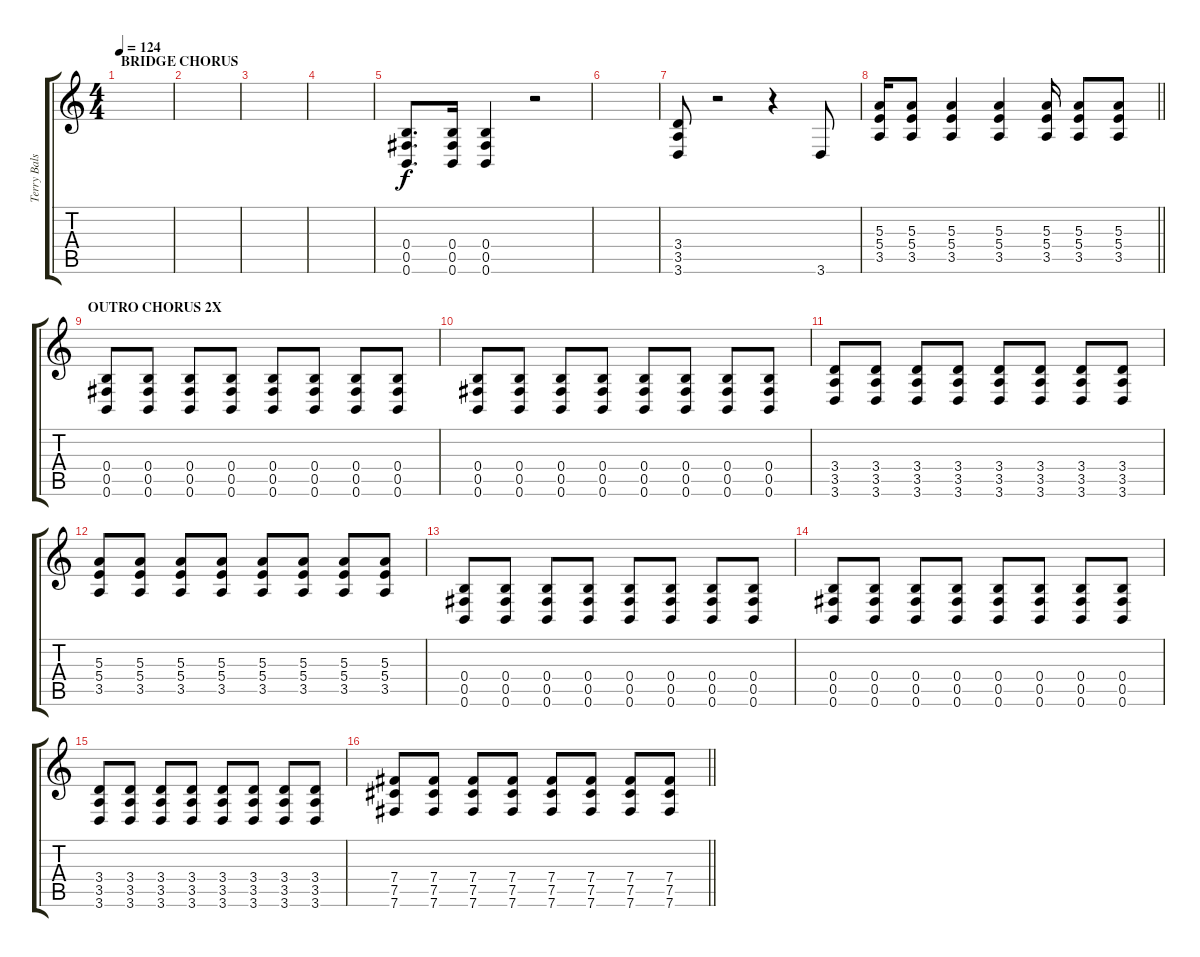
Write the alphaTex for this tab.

\track ("Terry Balsamo - lead and rhythm guitar" "Terry Bals") {instrument overdrivenguitar}
\staff {score tabs}
\tuning (Db4 Ab3 E3 B2 Gb2 B1) {hide}
\ts (4 4)
\section ("" "BRIDGE CHORUS")
\tempo 124
\clef g2
\ks c
|
|
|
|
(0.4 0.5 0.6).8{d} (0.4 0.5 0.6).16 (0.4 0.5 0.6).4 r.2 |
|
(3.4 3.5 3.6).8 r.2 r.4 3.6.8 |
\barLineRight lightlight
(5.3 5.4 3.5).16 (5.3 5.4 3.5).8 (5.3 5.4 3.5).4 (5.3 5.4 3.5).4 (5.3 5.4 3.5).16 (5.3 5.4 3.5).8 (5.3 5.4 3.5).8 |
\section ("" "OUTRO CHORUS 2X")
(0.4 0.5 0.6).8 (0.4 0.5 0.6).8 (0.4 0.5 0.6).8 (0.4 0.5 0.6).8 (0.4 0.5 0.6).8 (0.4 0.5 0.6).8 (0.4 0.5 0.6).8 (0.4 0.5 0.6).8 |
(0.4 0.5 0.6).8 (0.4 0.5 0.6).8 (0.4 0.5 0.6).8 (0.4 0.5 0.6).8 (0.4 0.5 0.6).8 (0.4 0.5 0.6).8 (0.4 0.5 0.6).8 (0.4 0.5 0.6).8 |
(3.4 3.5 3.6).8 (3.4 3.5 3.6).8 (3.4 3.5 3.6).8 (3.4 3.5 3.6).8 (3.4 3.5 3.6).8 (3.4 3.5 3.6).8 (3.4 3.5 3.6).8 (3.4 3.5 3.6).8 |
(5.3 5.4 3.5).8 (5.3 5.4 3.5).8 (5.3 5.4 3.5).8 (5.3 5.4 3.5).8 (5.3 5.4 3.5).8 (5.3 5.4 3.5).8 (5.3 5.4 3.5).8 (5.3 5.4 3.5).8 |
(0.4 0.5 0.6).8 (0.4 0.5 0.6).8 (0.4 0.5 0.6).8 (0.4 0.5 0.6).8 (0.4 0.5 0.6).8 (0.4 0.5 0.6).8 (0.4 0.5 0.6).8 (0.4 0.5 0.6).8 |
(0.4 0.5 0.6).8 (0.4 0.5 0.6).8 (0.4 0.5 0.6).8 (0.4 0.5 0.6).8 (0.4 0.5 0.6).8 (0.4 0.5 0.6).8 (0.4 0.5 0.6).8 (0.4 0.5 0.6).8 |
(3.4 3.5 3.6).8 (3.4 3.5 3.6).8 (3.4 3.5 3.6).8 (3.4 3.5 3.6).8 (3.4 3.5 3.6).8 (3.4 3.5 3.6).8 (3.4 3.5 3.6).8 (3.4 3.5 3.6).8 |
\barLineRight lightlight
(7.4 7.5 7.6).8 (7.4 7.5 7.6).8 (7.4 7.5 7.6).8 (7.4 7.5 7.6).8 (7.4 7.5 7.6).8 (7.4 7.5 7.6).8 (7.4 7.5 7.6).8 (7.4 7.5 7.6).8
